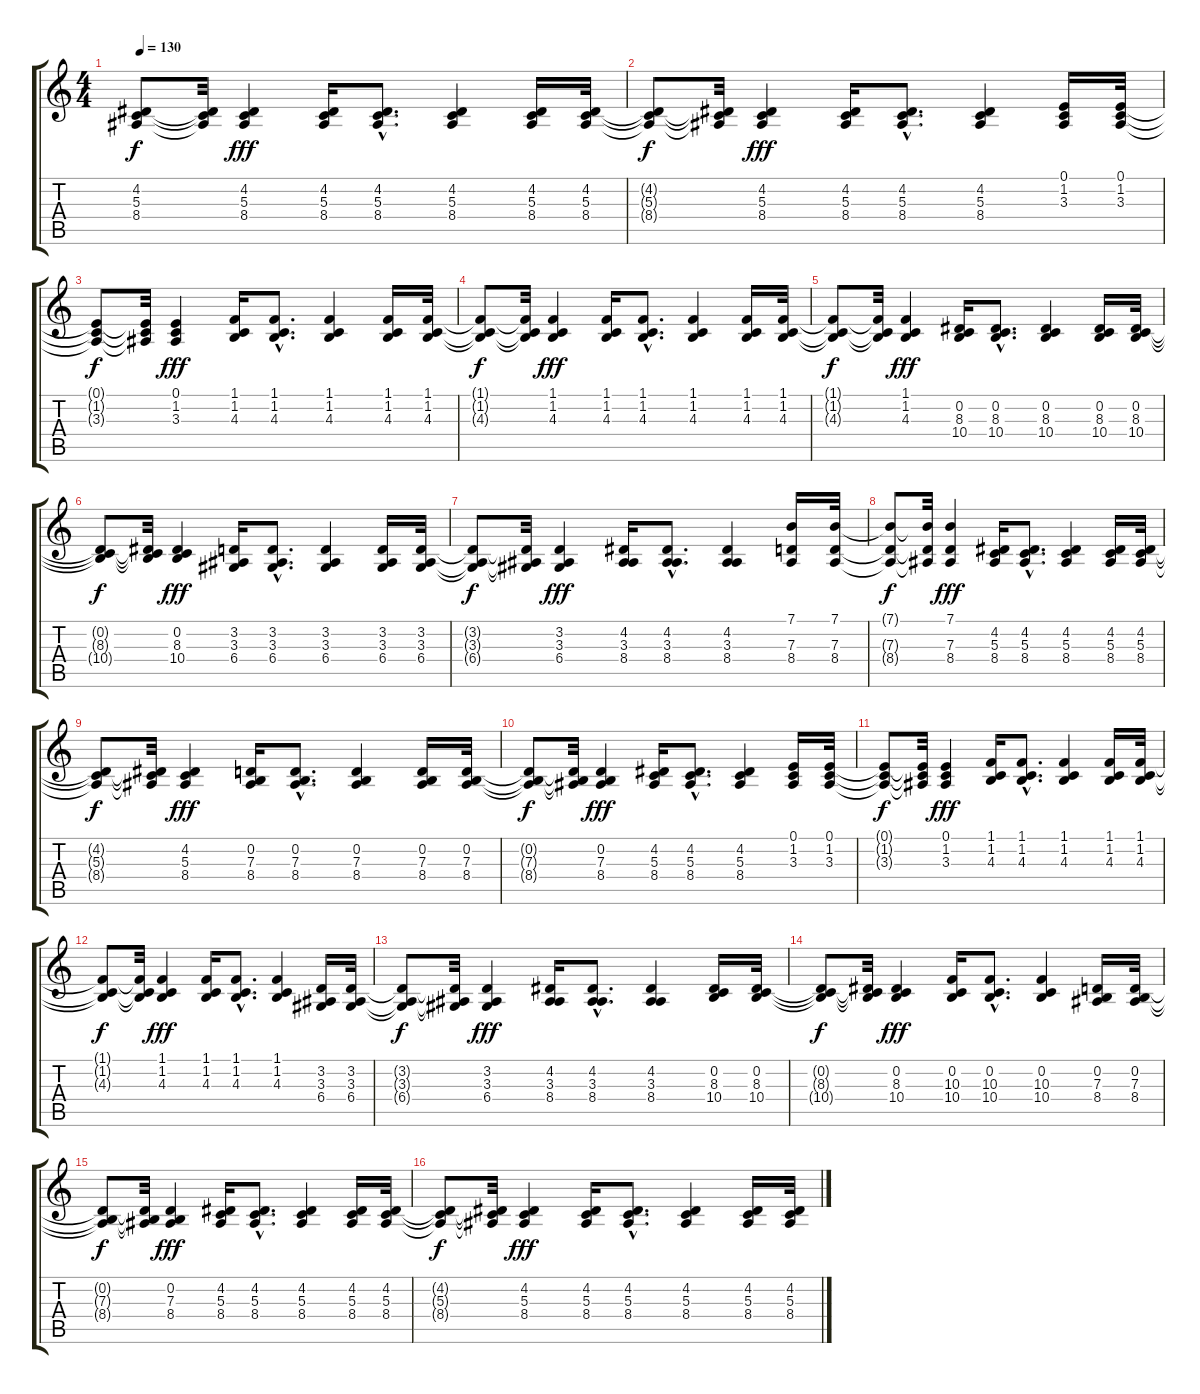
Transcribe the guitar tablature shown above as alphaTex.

\track "" {instrument acousticgrandpiano}
\staff {score tabs}
\tuning (E4 B3 G3 D3 A2 E2) {hide}
\ts (4 4)
\tempo 130
\clef g2
\ks c
(4.2{t} 5.3{t} 8.4{t}).8{dy f} (4.2{t} 5.3{t} 8.4{t}).32 (4.2 5.3 8.4).4{dy fff volume 16} (4.2 5.3 8.4).16{volume 16} (4.2{hac} 5.3{hac} 8.4{hac}).8{d} (4.2 5.3 8.4).4{volume 16} (4.2 5.3 8.4).16{volume 16} (4.2 5.3 8.4).32 |
(4.2{t} 5.3{t} 8.4{t}).8{dy f} (4.2{t} 5.3{t} 8.4{t}).32 (4.2 5.3 8.4).4{dy fff volume 16} (4.2 5.3 8.4).16{volume 16} (4.2{hac} 5.3{hac} 8.4{hac}).8{d} (4.2 5.3 8.4).4{volume 16} (0.1 1.2 3.3).16{volume 16} (0.1 1.2 3.3).32 |
(0.1{t} 1.2{t} 3.3{t}).8{dy f} (0.1{t} 1.2{t} 3.3{t}).32 (0.1 1.2 3.3).4{dy fff volume 16} (1.1 1.2 4.3).16{volume 16} (1.1{hac} 1.2{hac} 4.3{hac}).8{d} (1.1 1.2 4.3).4{volume 16} (1.1 1.2 4.3).16{volume 16} (1.1 1.2 4.3).32 |
(1.1{t} 1.2{t} 4.3{t}).8{dy f} (1.1{t} 1.2{t} 4.3{t}).32 (1.1 1.2 4.3).4{dy fff volume 16} (1.1 1.2 4.3).16{volume 16} (1.1{hac} 1.2{hac} 4.3{hac}).8{d} (1.1 1.2 4.3).4{volume 16} (1.1 1.2 4.3).16{volume 16} (1.1 1.2 4.3).32 |
(1.1{t} 1.2{t} 4.3{t}).8{dy f} (1.1{t} 1.2{t} 4.3{t}).32 (1.1 1.2 4.3).4{dy fff volume 16} (0.2 8.3 10.4).16{volume 16} (0.2{hac} 8.3{hac} 10.4{hac}).8{d} (0.2 8.3 10.4).4{volume 16} (0.2 8.3 10.4).16{volume 16} (0.2 8.3 10.4).32 |
(0.2{t} 8.3{t} 10.4{t}).8{dy f} (0.2{t} 8.3{t} 10.4{t}).32 (0.2 8.3 10.4).4{dy fff volume 16} (3.2 3.3 6.4).16{volume 16} (3.2{hac} 3.3{hac} 6.4{hac}).8{d} (3.2 3.3 6.4).4{volume 16} (3.2 3.3 6.4).16{volume 16} (3.2 3.3 6.4).32 |
(3.2{t} 3.3{t} 6.4{t}).8{dy f} (3.2{t} 3.3{t} 6.4{t}).32 (3.2 3.3 6.4).4{dy fff volume 16} (4.2 3.3 8.4).16{volume 16} (4.2{hac} 3.3{hac} 8.4{hac}).8{d} (4.2 3.3 8.4).4{volume 16} (7.1 7.3 8.4).16{volume 16} (7.1 7.3 8.4).32 |
(7.1{t} 7.3{t} 8.4{t}).8{dy f} (7.1{t} 7.3{t} 8.4{t}).32 (7.1 7.3 8.4).4{dy fff volume 16} (4.2 5.3 8.4).16{volume 16} (4.2{hac} 5.3{hac} 8.4{hac}).8{d} (4.2 5.3 8.4).4{volume 16} (4.2 5.3 8.4).16{volume 16} (4.2 5.3 8.4).32 |
(4.2{t} 5.3{t} 8.4{t}).8{dy f} (4.2{t} 5.3{t} 8.4{t}).32 (4.2 5.3 8.4).4{dy fff volume 16} (0.2 7.3 8.4).16{volume 16} (0.2{hac} 7.3{hac} 8.4{hac}).8{d} (0.2 7.3 8.4).4{volume 16} (0.2 7.3 8.4).16{volume 16} (0.2 7.3 8.4).32 |
(0.2{t} 7.3{t} 8.4{t}).8{dy f} (0.2{t} 7.3{t} 8.4{t}).32 (0.2 7.3 8.4).4{dy fff volume 16} (4.2 5.3 8.4).16{volume 16} (4.2{hac} 5.3{hac} 8.4{hac}).8{d} (4.2 5.3 8.4).4{volume 16} (0.1 1.2 3.3).16{volume 16} (0.1 1.2 3.3).32 |
(0.1{t} 1.2{t} 3.3{t}).8{dy f} (0.1{t} 1.2{t} 3.3{t}).32 (0.1 1.2 3.3).4{dy fff volume 16} (1.1 1.2 4.3).16{volume 16} (1.1{hac} 1.2{hac} 4.3{hac}).8{d} (1.1 1.2 4.3).4{volume 16} (1.1 1.2 4.3).16{volume 16} (1.1 1.2 4.3).32 |
(1.1{t} 1.2{t} 4.3{t}).8{dy f} (1.1{t} 1.2{t} 4.3{t}).32 (1.1 1.2 4.3).4{dy fff volume 16} (1.1 1.2 4.3).16{volume 16} (1.1{hac} 1.2{hac} 4.3{hac}).8{d} (1.1 1.2 4.3).4{volume 16} (3.2 3.3 6.4).16{volume 16} (3.2 3.3 6.4).32 |
(3.2{t} 3.3{t} 6.4{t}).8{dy f} (3.2{t} 3.3{t} 6.4{t}).32 (3.2 3.3 6.4).4{dy fff volume 16} (4.2 3.3 8.4).16{volume 16} (4.2{hac} 3.3{hac} 8.4{hac}).8{d} (4.2 3.3 8.4).4{volume 16} (0.2 8.3 10.4).16{volume 16} (0.2 8.3 10.4).32 |
(0.2{t} 8.3{t} 10.4{t}).8{dy f} (0.2{t} 8.3{t} 10.4{t}).32 (0.2 8.3 10.4).4{dy fff volume 16} (0.2 10.3 10.4).16{volume 16} (0.2{hac} 10.3{hac} 10.4{hac}).8{d} (0.2 10.3 10.4).4{volume 16} (0.2 7.3 8.4).16{volume 16} (0.2 7.3 8.4).32 |
(0.2{t} 7.3{t} 8.4{t}).8{dy f} (0.2{t} 7.3{t} 8.4{t}).32 (0.2 7.3 8.4).4{dy fff volume 16} (4.2 5.3 8.4).16{volume 16} (4.2{hac} 5.3{hac} 8.4{hac}).8{d} (4.2 5.3 8.4).4{volume 16} (4.2 5.3 8.4).16{volume 16} (4.2 5.3 8.4).32 |
(4.2{t} 5.3{t} 8.4{t}).8{dy f} (4.2{t} 5.3{t} 8.4{t}).32 (4.2 5.3 8.4).4{dy fff volume 16} (4.2 5.3 8.4).16{volume 16} (4.2{hac} 5.3{hac} 8.4{hac}).8{d} (4.2 5.3 8.4).4{volume 16} (4.2 5.3 8.4).16{volume 16} (4.2 5.3 8.4).32
